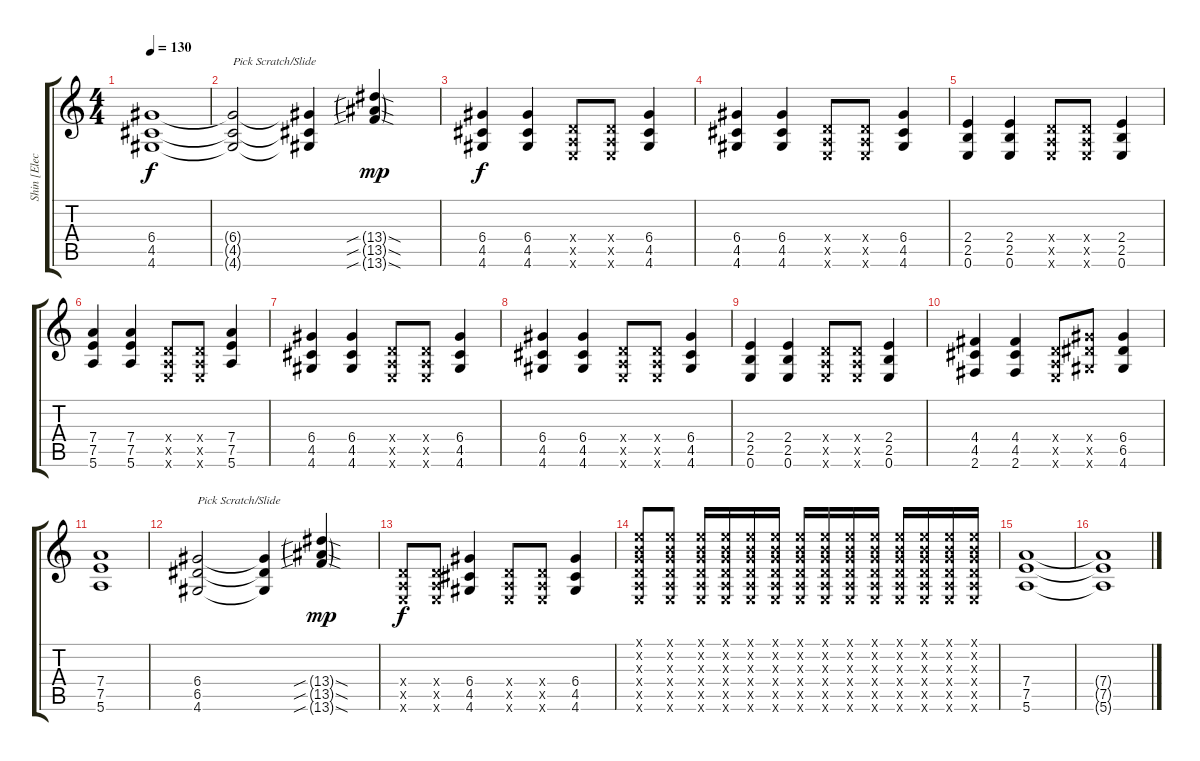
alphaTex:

\track ("Shin [Electric]" "Shin [Elec") {instrument distortionguitar}
\staff {score tabs}
\tuning (E4 B3 G3 D3 A2 E2) {hide}
\ts (4 4)
\tempo 130
\clef g2
\ks c
(6.4 4.5 4.6).1{dy f} |
(6.4{t} 4.5{t} 4.6{t}).2{txt "Pick Scratch/Slide"} (6.4{t} 4.5{t} 4.6{t}).4 (13.4{sib sod g} 13.5{sib sod g} 13.6{sib sod g}).4{dy mp} |
(6.4 4.5 4.6).4{dy f volume 13 instrument distortionguitar} (6.4 4.5 4.6).4 (0.4{x} 0.5{x} 0.6{x}).8 (0.4{x} 0.5{x} 0.6{x}).8 (6.4 4.5 4.6).4 |
(6.4 4.5 4.6).4 (6.4 4.5 4.6).4 (0.4{x} 0.5{x} 0.6{x}).8 (0.4{x} 0.5{x} 0.6{x}).8 (6.4 4.5 4.6).4 |
(2.4 2.5 0.6).4 (2.4 2.5 0.6).4 (0.4{x} 0.5{x} 0.6{x}).8 (0.4{x} 0.5{x} 0.6{x}).8 (2.4 2.5 0.6).4 |
(7.4 7.5 5.6).4 (7.4 7.5 5.6).4 (0.4{x} 0.5{x} 0.6{x}).8 (0.4{x} 0.5{x} 0.6{x}).8 (7.4 7.5 5.6).4 |
(6.4 4.5 4.6).4 (6.4 4.5 4.6).4 (0.4{x} 0.5{x} 0.6{x}).8 (0.4{x} 0.5{x} 0.6{x}).8 (6.4 4.5 4.6).4 |
(6.4 4.5 4.6).4 (6.4 4.5 4.6).4 (0.4{x} 0.5{x} 0.6{x}).8 (0.4{x} 0.5{x} 0.6{x}).8 (6.4 4.5 4.6).4 |
(2.4 2.5 0.6).4 (2.4 2.5 0.6).4 (0.4{x} 0.5{x} 0.6{x}).8 (0.4{x} 0.5{x} 0.6{x}).8 (2.4 2.5 0.6).4 |
(4.4 4.5 2.6).4 (4.4 4.5 2.6).4 (0.4{x} 0.5{x} 0.6{x}).8 (6.4{x} 6.5{x} 4.6{x}).8 (6.4 6.5 4.6).4 |
(7.4 7.5 5.6).1 |
(6.4 6.5 4.6).2{txt "Pick Scratch/Slide"} (6.4{t} 6.5{t} 4.6{t}).4 (13.4{sib sod g} 13.5{sib sod g} 13.6{sib sod g}).4{dy mp} |
(0.4{x} 0.5{x} 0.6{x}).8{dy f} (0.4{x} 0.5{x} 0.6{x}).8 (6.4 4.5 4.6).4 (0.4{x} 0.5{x} 0.6{x}).8 (0.4{x} 0.5{x} 0.6{x}).8 (6.4 4.5 4.6).4 |
(0.1{x} 0.2{x} 0.3{x} 0.4{x} 0.5{x} 0.6{x}).8 (0.1{x} 0.2{x} 0.3{x} 0.4{x} 0.5{x} 0.6{x}).8 (0.1{x} 0.2{x} 0.3{x} 0.4{x} 0.5{x} 0.6{x}).16 (0.1{x} 0.2{x} 0.3{x} 0.4{x} 0.5{x} 0.6{x}).16 (0.1{x} 0.2{x} 0.3{x} 0.4{x} 0.5{x} 0.6{x}).16 (0.1{x} 0.2{x} 0.3{x} 0.4{x} 0.5{x} 0.6{x}).16 (0.1{x} 0.2{x} 0.3{x} 0.4{x} 0.5{x} 0.6{x}).16 (0.1{x} 0.2{x} 0.3{x} 0.4{x} 0.5{x} 0.6{x}).16 (0.1{x} 0.2{x} 0.3{x} 0.4{x} 0.5{x} 0.6{x}).16 (0.1{x} 0.2{x} 0.3{x} 0.4{x} 0.5{x} 0.6{x}).16 (0.1{x} 0.2{x} 0.3{x} 0.4{x} 0.5{x} 0.6{x}).16 (0.1{x} 0.2{x} 0.3{x} 0.4{x} 0.5{x} 0.6{x}).16 (0.1{x} 0.2{x} 0.3{x} 0.4{x} 0.5{x} 0.6{x}).16 (0.1{x} 0.2{x} 0.3{x} 0.4{x} 0.5{x} 0.6{x}).16 |
(7.4 7.5 5.6).1 |
(7.4{t} 7.5{t} 5.6{t}).1
